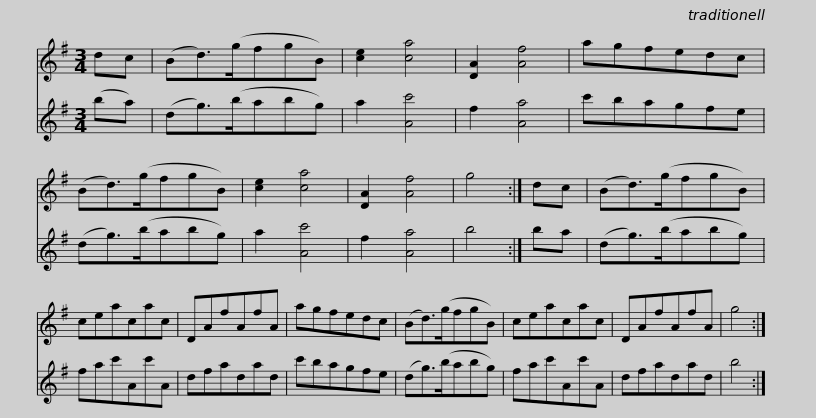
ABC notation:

X:1
%%score 1 2
L:1/8
M:3/4
I:linebreak $
K:G
V:1 treble
V:2 treble
V:1
 dc | (Bd>)(gfgB) | [ce]2 [ca]4 | [DA]2 [Af]4 | agfedc | %5
 (Bd>)(gfgB) | [ce]2 [ca]4 | [DA]2 [Af]4 | g4 :| dc |$ %10
 (Bd>)(gfgB) | ceacac | DAfAfA | agfedc | (Bd>)(gfgB) | %15
 ceacac | DAfAfA |$ g4 :| %18
V:2
 (ba) | (dg>)(babg) | a2 [Ac']4 | f2 [Aa]4 | c'bagfe | %5
 (dg>)(babg) | a2 [Ac']4 | f2 [Aa]4 | b4 :| ba |$ %10
 (dg>)(babg) | fac'Ac'A | dfadad | c'bagfe | (dg>)(babg) | %15
 fac'Ac'A | dfadad |$ b4 :| %18
